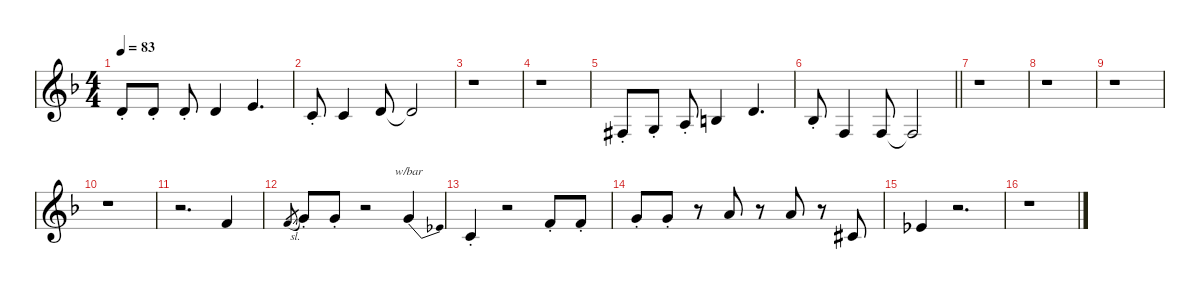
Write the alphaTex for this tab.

\defaultSystemsLayout 4
\hideDynamics
\bracketExtendMode nobrackets
\singleTrackTrackNamePolicy hidden
\multiTrackTrackNamePolicy hidden
\firstSystemTrackNameMode fullname
\firstSystemTrackNameOrientation horizontal
\otherSystemsTrackNameOrientation horizontal
\track ("Cuivres 1" "tpt.") {defaultSystemsLayout 8 instrument brasssection}
\staff {score}
\tuning (E4 B3 G3 D3 A2 E2)
\displaytranspose 3
\ts (4 4)
\tempo 83
\clef g2
\ks dminor
4.3{st acc forcenatural}.8{dy f beam Up} 4.3{st acc forcenatural}.8{beam Up} 4.3{st acc forcenatural}.8{beam Up} 4.3{acc forcenatural}.4{beam Up} 2.2{acc forcenatural}.4{d beam Up} |
2.3{st acc forcenatural}.8{beam Up} 2.3{acc forcenatural}.4{beam Up} 4.3{acc forcenatural}.8{beam Up} 4.3{t acc forcenatural}.2{beam Up} |
r.1{beam Down} |
r.1{beam Down} |
6.5{st acc #}.8{beam Up} 7.5{st acc forcenatural}.8{beam Up} 9.5{st acc forcenatural}.8{beam Up} 6.4{acc forcenatural}.4{beam Up} 9.4{acc forcenatural}.4{d beam Up} |
\barLineRight lightlight
5.4{st acc b}.8{beam Up} 5.5{acc forcenatural}.4{beam Up} 5.5{acc forcenatural}.8{beam Up} 5.5{t acc forcenatural}.2{beam Up} |
r.1{beam Down} |
r.1{beam Down} |
r.1{beam Down} |
r.1{beam Down} |
r.2{d beam Down} 3.2{acc forcenatural}.4{beam Up} |
3.2{sl acc forcenatural}.8{gr dy pp beam Up} 5.2{st acc forcenatural}.8{dy f beam Up} 5.2{st acc forcenatural}.8{beam Up} r.2{beam Up} 5.2{acc forcenatural}.4{tbe (dive default 0 0 60 -8) beam Up} |
2.3{st acc forcenatural}.4{beam Up} r.2{beam Up} 3.2{st acc forcenatural}.8{beam Up} 3.2{st acc forcenatural}.8{beam Up} |
5.2{st acc forcenatural}.8{beam Up} 5.2{st acc forcenatural}.8{beam Up} r.8{beam Up} 7.2{acc forcenatural}.8{beam Up} r.8{beam Up} 7.2{acc forcenatural}.8{beam Up} r.8{beam Up} 3.3{acc #}.8{beam Up} |
5.3{acc b}.4{beam Up} r.2{d beam Up} |
r.1{beam Down}
